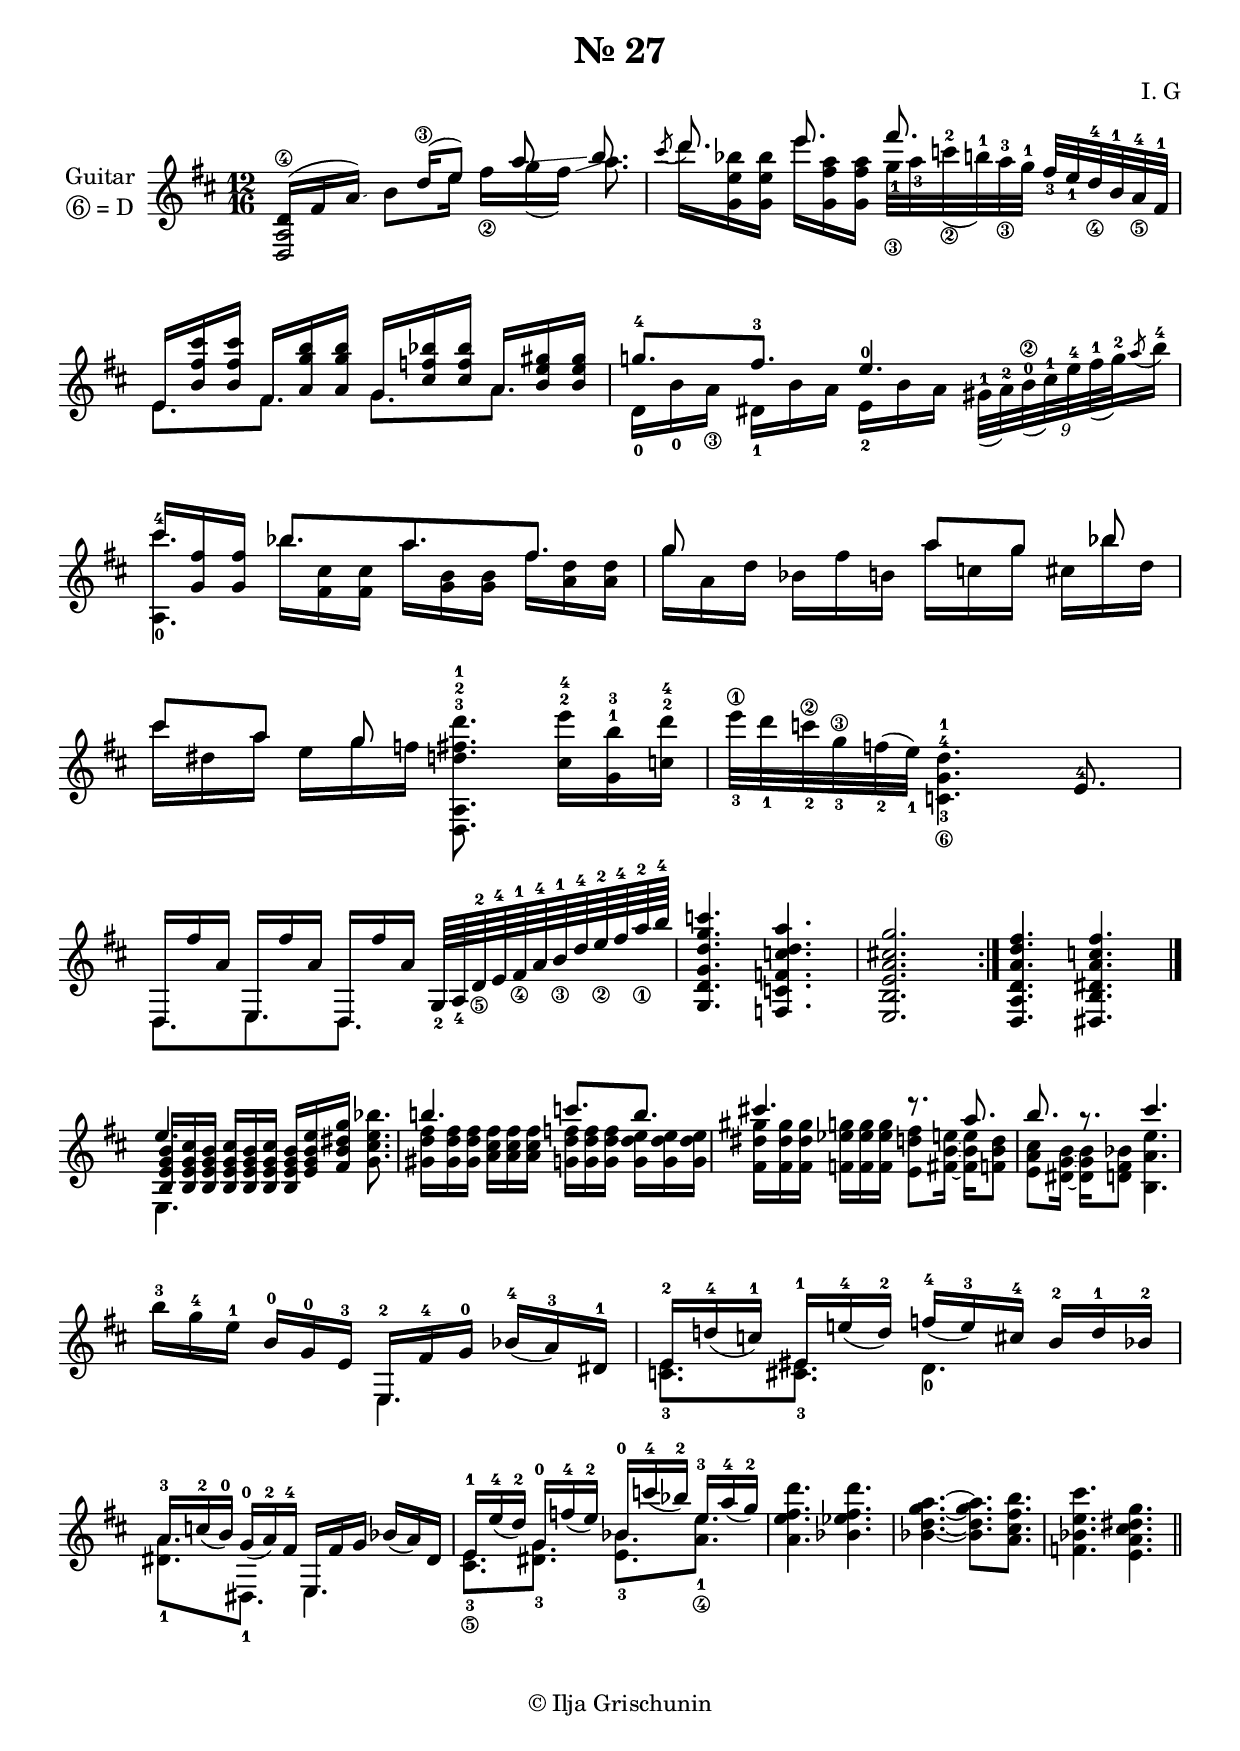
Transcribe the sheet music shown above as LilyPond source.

\version "2.18.0"
\language "deutsch"
\paper {
  #(set-paper-size "a4")
  top-system-spacing #'basic-distance = #15
  %top-markup-spacing #'basic-distance = #5
  markup-system-spacing #'basic-distance = #10
  system-system-spacing #'basic-distance = #20
  last-bottom-spacing #'basic-distance = #20
  %two-sided = ##t
  %inner-margin = 25
  %outer-margin = 15
}
\layout {
  \context {
    \Score
    \remove "Bar_number_engraver"
  }
}
\header{
  title = "№ 27"
  composer = "I. G"
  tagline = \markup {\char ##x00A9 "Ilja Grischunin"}
}
spad = \override Fingering #'staff-padding = #'()
sfol = \set fingeringOrientations = #'(left)
sfor = \set fingeringOrientations = #'(right)
sfod = \set fingeringOrientations = #'(down)
sfou = \set fingeringOrientations = #'(up)
ssnol = \set stringNumberOrientations = #'(left)
ssnou = \set stringNumberOrientations = #'(up)
ssnod = \set stringNumberOrientations = #'(down)
ssnor = \set stringNumberOrientations = #'(right)
FO = #(define-music-function (parser location offsetX offsetY)(number? number?)
        #{
          \once \override Voice.Fingering #'extra-offset = #(cons offsetX offsetY)
        #})

\new Staff \with {
    instrumentName = \markup {
      \center-column {
        "Guitar"
        \line { \circle 6"= D" }
      }
    }
  }
{
  \clef treble \key d \major \time 12/16
  \mergeDifferentlyHeadedOn
  \mergeDifferentlyDottedOn
  <<
    {
      <
      \tweak #'duration-log #1 d 
      \tweak #'duration-log #1 a 
      d'\4>16[( fis' a'])\glissando
      <<
        {
          \hideNotes
          b'
          \unHideNotes
          d''\3[( e''8]) a''\glissando h''8.
        }\\
        {h'8[ e''16]  fis''_\2[g''( fis''])\glissando a''8.}
    >>}
    \\
    %\stemUp
    {\stemDown \once \override Stem #'transparent = ##t <d a>2}
  >>
  <<
    {
      \mergeDifferentlyHeadedOn
      \mergeDifferentlyDottedOn
      \slurDown \acciaccatura cis'''8	d'''8.%^\markup{\fret-diagram #"6-x;5-10;4-x;3-9;2-11;1-10;"}[
      e'''%^\markup{\fret-diagram #"6-x;5-10;4-x;3-11;2-10;1-12;"}]
      fis'''
    }\\
    {
      d'''16 < g' e'' b''> q e''' <g' fis'' a''> q
      \sfod \FO #'0.2 #'4.0 \override Beam #'positions = #'(-2 . -2) <g''-1_\3>32 \sfod \FO #'0.2 #'4.5 <a''-3> <c'''^2_\2>(<h''^1>) <a''^3_\3> <g''^1>
    }
  >>
  \stemUp \spad <fis''_3> e''_1 d''_\4^4 h'-1 a'_\5^4 fis'^1
  <<
    {
      \mergeDifferentlyHeadedOn
      \mergeDifferentlyDottedOn
      e'16 <h' fis'' cis'''> q fis' <a' g'' h''> q g' <cis'' f'' b''> q a' <h' e''gis''> q
    }\\
    {
      e'8.%^\markup{\fret-diagram #"6-x;5-7;4-9;3-x;2-7;1-9;"}
      [ fis'%^\markup{\fret-diagram #"6-x;5-9;4-7;3-x;2-8;1-7;"}
      ] g'%^\markup{\fret-diagram #"6-x;5-x;4-5;3-5;2-6;1-6;"}
      [ a'%^\markup{\fret-diagram #"6-x;5-x;4-7;3-4;2-5;1-4;"}
      ]
    }
  >>
  <<
    {g''!8.-4[ fis''-3] e''4.-0}\\
    {
      \override StringNumber #'add-stem-support = ##t
      d'16-0[ h'-0 a'_\3] dis'-1[ h' a'] e'-2[ h' a']
      \times 6/9 {
        \spad \override Beam #'positions = #'(-5 . -1)
        <gis'^1>32( <a'^2>) <h'^0\2>( <cis''^1>) <e''^4> <fis''^1>( <g''^2>)
        \stemUp \slurDown \acciaccatura a''8 \stemDown <h''^4>16
      }
    }
  >>
  <<
    {
      \mergeDifferentlyHeadedOn
      \mergeDifferentlyDottedOn
      cis'''16%^\markup{\fret-diagram #"6-x;5-o;4-x;3-o;2-7;1-9;"}
      [ <g' fis''> <g' fis''>] h''8.%^\markup{\fret-diagram #"6-x;5-x;4-4;3-6;2-x;1-7;"}
      [ a''%^\markup{\fret-diagram #"6-x;5-x;4-x;3-o;2-o;1-5;"}
      fis'']
    }\\
    {
      \override Beam #'positions = #'(-4 . -5) s8. b''16 <fis' cis''> q
      \override Beam #'positions = #'(-3.5 . -4.5) a'' <g' h'> q
      \override Beam #'positions = #'(-3 . -4) fis'' <a' d''> q
    }
    {<a-0 cis'''-4>4. }
  >>
  <<
    {
      \mergeDifferentlyHeadedOn
      g''8 s4 a''8[ g''] b'' cis'''[ a''] g''
    }\\
    {
      \override Beam #'positions = #'(-4 . -4.5) g''16 a' d''
      \override Beam #'positions = #'(-4 . -4) b' fis'' h' a'' c'' g''
      \override Beam #'positions = #'(-4 . -3.5)cis'' b'' d''\break
      \override Beam #'positions = #'(-3.5 . -3)cis''' dis'' a''
      \override Beam #'positions = #'(-3 . -2.5)e'' g'' f''
    }
  >>
  \stemDown <d a d''^3 fis''^2 d'''^1>8.%^\markup{\fret-diagram #"6-o;5-o;4-12;3-11;2-x;1-10;"}
  <cis''^2 e'''^4>16 <g'^1 h''^3><c''^2 d'''^4>
  e'''32_3\1 d'''_1 c'''_2\2 g''_3\3 f''_2( e''_1) <c'-3_\6 g'-4 d''-1>4.%^\markup{\fret-diagram #"6-10;5-10;4-7;3-x;2-x;1-x;"}
  \stemUp e'8.-4
  <<
    {
      \mergeDifferentlyHeadedOn
      d16 fis'' a' e fis'' a' d fis'' a'
    }\\
    {d8.[ e d]}
  >>
  g64_2 a_4 d'-2_\5 e'-4 fis'-1_\4 a'-4 h'-1_\3 d''-4 e''-2_\2 fis''-4 a''-2_\1 h''-4
  <g d' g' d'' g'' c'''>4.%^\markup{\fret-diagram #"6-5;5-5;4-5;3-7;2-8;1-8;"}
  <f c' f' c'' d'' a''>%^\markup{\fret-diagram #"6-3;5-3;4-3;3-5;2-3;1-5;"}
  <e h e' a' cis''! g''>2.%^\markup{\fret-diagram #"6-2;5-2;4-2;3-2;2-2;1-3;"}
  \bar ":|."
  <d a d' a' d'' fis''>4.<dis h dis' a' c'' fis''> \bar "|."\break
  <<
    \shiftOff{\override NoteColumn #'force-hshift = #0.2 e''4.}\\%неполадка расположения
    \shiftOn \stemUp{<h e' g' h'>16	<h e' g' cis''><h e' g' h'><h e' g' cis''><h e' g' h'><h e' g' cis''>}\\
    \stemDown{\override NoteColumn #'force-hshift = #0.2 e4.}
  >>
  <h e' g' h'>16<e' g' h' e''><fis' h' dis'' g''>%^\markup{\fret-diagram #"6-x;5-x;4-4;3-4;2-4;1-3;"}
  \stemDown<g' cis'' e'' b''>8.%^\markup{\fret-diagram #"6-x;5-x;4-5;3-6;2-5;1-6;"}
  <<
    {h''!4. c'''8.[ h''] cis'''!4. r8. a'' h'' r cis'''4.}\\
    {
      <gis' d'' fis''>16%^\markup{\fret-diagram #"6-x;5-x;4-6;3-7;2-7;1-7;"}
      q q
      %<gis' d'' fis''><gis' d'' fis''>
      <a' cis'' fis''>%^\markup{\fret-diagram #"6-x;5-x;4-7;3-6;2-7;1-7;"}
      q q
      %<a' cis'' fis''><a' cis'' fis''>
      <g' d'' f''>%^\markup{\fret-diagram #"6-x;5-x;4-5;3-7;2-6;1-8;"}
      q q
      %<g' d'' f''><g' d'' f''>
      <g' d'' e''>%^\markup{\fret-diagram #"6-x;5-x;4-5;3-7;2-5;1-7;"}
      q q
      %<g' d'' e''><g' d'' e''>
      <fis' dis'' gis''>%^\markup{\fret-diagram #"6-x;5-9;4-x;3-8;2-9;1-9;"}
      q q
      %<fis' dis'' gis''><fis' dis'' gis''>
      <f' es'' g''>%^\markup{\fret-diagram #"6-x;5-8;4-x;3-8;2-8;1-9;"}
      q q
      %<f' dis'' g''><f' dis'' g''>
      <e' d'' fis''>8%^\markup{\fret-diagram #"6-x;5-7;4-x;3-8;2-7;1-x;"}
      <fis'~ h'~ e''~>16%^\markup{\fret-diagram #"6-x;5-x;4-4;3-4;2-5;1-5;"}
      <fis' h' e''>%^\markup{\fret-diagram #"6-x;5-x;4-3;3-4;2-3;1-5;"}
      <f' h' d''>8
      <e' a' cis''>%^\markup{\fret-diagram #"6-x;5-7;4-7;3-6;2-x;1-7;"}
      <dis'~ g'~ h'~>16%^\markup{\fret-diagram #"6-x;5-6;4-x;3-o;2-o;1-7;"}
      <dis' g' h'>
      <d' fis' b'>8%^\markup{\fret-diagram #"6-x;5-5;4-4;3-3;2-x;1-x;"}
      <h a' e''>4.%^\markup{\fret-diagram #"6-9;5-x;4-7;3-9;2-x;1-9;"}
    }
  >>
  \break
  h''16-3 g''-4 e''-1\stemUp h'-0 g'-0 e'-3
  <<
    {
      \mergeDifferentlyHeadedOn
      \mergeDifferentlyDottedOn
      \slurDown
      e16-2 fis'-4 g'-0 b'-4( a'-3) dis'-1 e'-2 d''!-4( c''-1) eis'-1 e''!-4( d''-2)
      f''-4( e''-3) cis''-4 h'-2 d''-1 b'-2 a'-3 c''-2( h'-0) g'-0( a'-2) fis'-4 e fis' g' b'( a') dis'
      e'-1 e''-4( d''-2) g'-0 f''-4( e''-2) b'-0 c'''-4( b''-2) e''-3 a''-4( g''-2)
    }\\
    {
      e4. <c'_3 e'>8.[ <cis'_3 eis'>] d'4._0\break <dis'_1 a'>8.[ dis_1] e4.
      <cis'_3_\5 e'>8.[ <dis'_3 g'>] <e'_3 h'>[ <a'_1_\4 e''>]
    }
  >>
  \stemDown <a' e'' fis'' d'''>4.%^\markup{\fret-diagram #"6-x;5-x;4-7;3-9;2-7;1-10;"}
  <b' es'' fis'' d'''>%^\markup{\fret-diagram #"6-x;5-x;4-8;3-8;2-7;1-10;"}
  <b'~ d''~ g''~ a''~>4.%^\markup{\fret-diagram #"6-x;5-x;4-9;3-7;2-8;1-5;"}
  <b' d'' g'' a''>8.[ <a' cis'' fis'' h''>%^\markup{\fret-diagram #"6-x;5-x;4-7;3-6;2-7;1-7;"}
  ]
  <f' b' e'' cis'''>4.%^\markup{\fret-diagram #"6-x;5-8;4-8;3-9;2-x;1-9;"}
  <e' a' dis'' g'' cis''>%^\markup{\fret-diagram #"6-x;5-7;4-7;3-8;2-8;1-9;"}
  \bar "||"
}